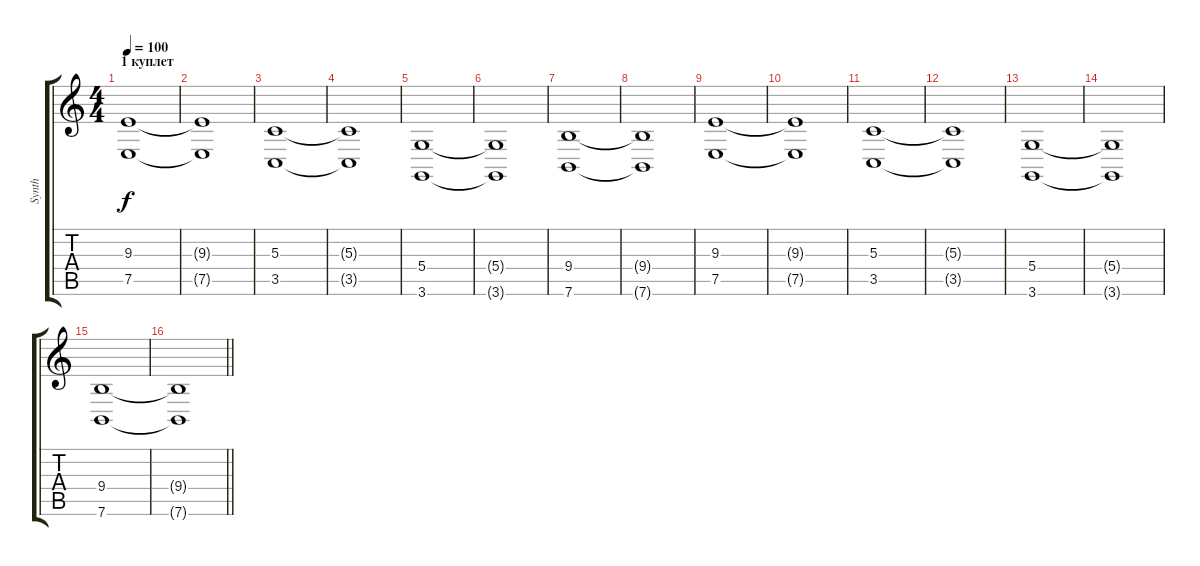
\track ("Synth" "Synth") {instrument stringensemble1}
\staff {score tabs}
\tuning (E4 B3 G3 D3 A2 E2) {hide}
\ts (4 4)
\section ("" "1 куплет")
\tempo 100
\clef g2
\ks c
(9.3 7.5).1{dy f} |
(9.3{t} 7.5{t}).1 |
(5.3 3.5).1 |
(5.3{t} 3.5{t}).1 |
(5.4 3.6).1 |
(5.4{t} 3.6{t}).1 |
(9.4 7.6).1 |
(9.4{t} 7.6{t}).1 |
(9.3 7.5).1 |
(9.3{t} 7.5{t}).1 |
(5.3 3.5).1 |
(5.3{t} 3.5{t}).1 |
(5.4 3.6).1 |
(5.4{t} 3.6{t}).1 |
(9.4 7.6).1 |
\barLineRight lightlight
(9.4{t} 7.6{t}).1
